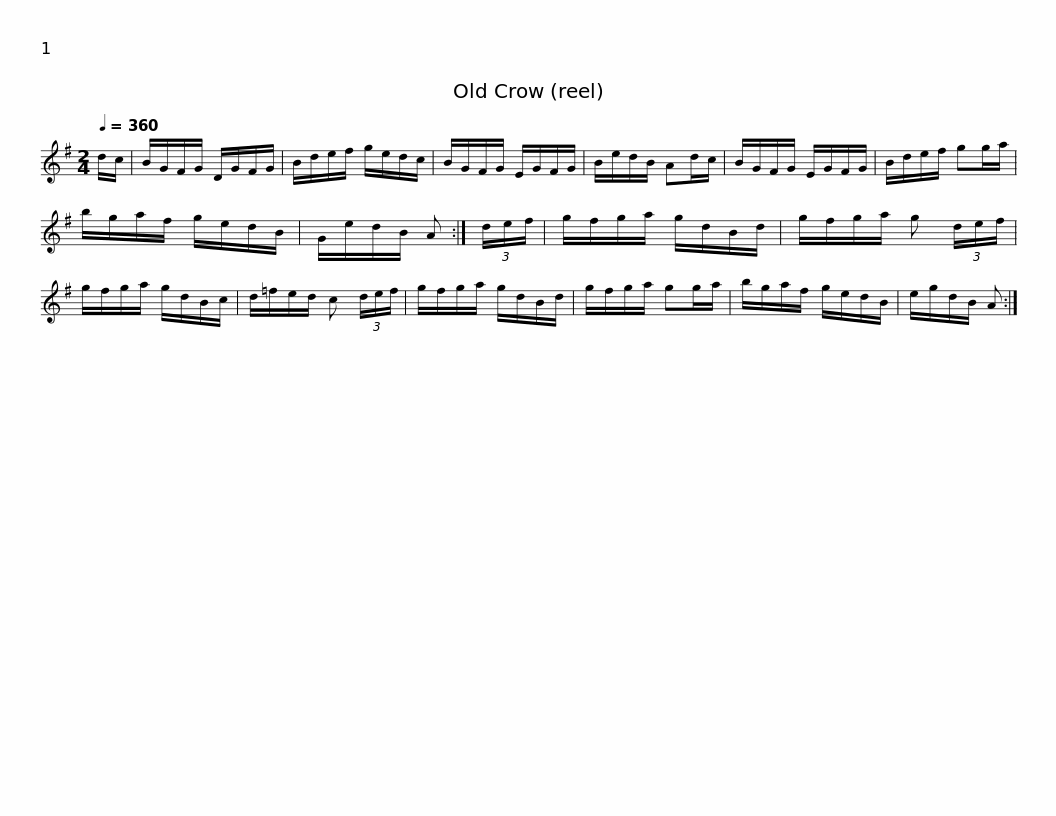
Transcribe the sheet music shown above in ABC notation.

X:1
L:1/8
Q:1/4=360
M:2/4
I:linebreak $
K:G
V:1 treble
V:1
 d/c/ | B/G/F/G/ D/G/F/G/ | B/d/e/f/ g/e/d/c/ | B/G/F/G/ E/G/F/G/ | B/e/d/B/ Ad/c/ | %5
 B/G/F/G/ E/G/F/G/ | B/d/e/f/ gg/a/ |$ b/g/a/f/ g/e/d/B/ | G/e/d/B/ A :| (3d/e/f/ | %10
 g/f/g/a/ g/d/B/d/ | g/f/g/a/ g (3d/e/f/ | g/f/g/a/ g/d/B/c/ |$ d/=f/e/d/ c (3d/e/f/ | g/f/g/a/ g/d/B/d/ | %15
 g/f/g/a/ gg/a/ | b/g/a/f/ g/e/d/B/ | e/g/d/B/ A :| %18
